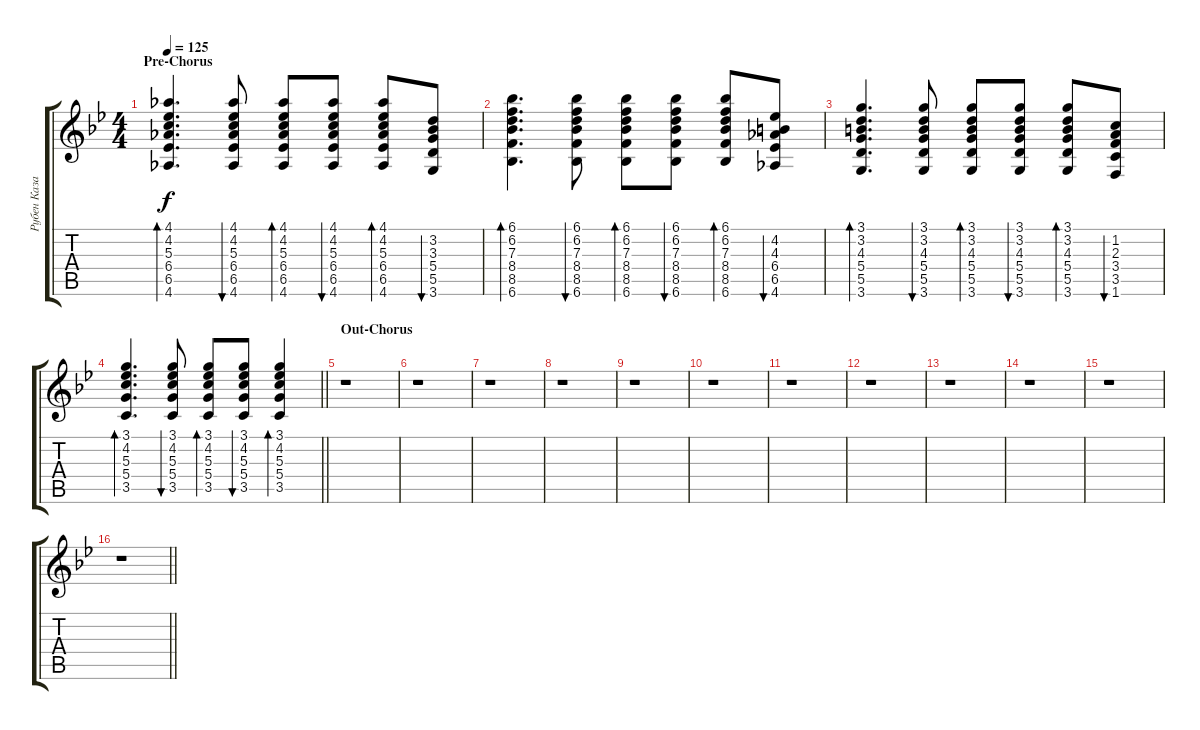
\track ("Рубен Казарьян" "Рубен Каза") {instrument acousticguitarsteel}
\staff {score tabs}
\tuning (E4 B3 G3 D3 A2 E2) {hide}
\ts (4 4)
\section ("" "Pre-Chorus")
\tempo 125
\clef g2
\ks bb
(4.1 4.2 5.3 6.4 6.5 4.6).4{d bd 30 dy f} (4.1 4.2 5.3 6.4 6.5 4.6).8{bu 30} (4.1 4.2 5.3 6.4 6.5 4.6).8{bd 30} (4.1 4.2 5.3 6.4 6.5 4.6).8{bu 30} (4.1 4.2 5.3 6.4 6.5 4.6).8{bd 30} (3.2 3.3 5.4 5.5 3.6).8{bu 30} |
(6.1 6.2 7.3 8.4 8.5 6.6).4{d bd 30} (6.1 6.2 7.3 8.4 8.5 6.6).8{bu 30} (6.1 6.2 7.3 8.4 8.5 6.6).8{bd 30} (6.1 6.2 7.3 8.4 8.5 6.6).8{bu 30} (6.1 6.2 7.3 8.4 8.5 6.6).8{bd 30} (4.2 4.3 6.4 6.5 4.6).8{bu 30} |
(3.1 3.2 4.3 5.4 5.5 3.6).4{d bd 30} (3.1 3.2 4.3 5.4 5.5 3.6).8{bu 30} (3.1 3.2 4.3 5.4 5.5 3.6).8{bd 30} (3.1 3.2 4.3 5.4 5.5 3.6).8{bu 30} (3.1 3.2 4.3 5.4 5.5 3.6).8{bd 30} (1.2 2.3 3.4 3.5 1.6).8{bu 30} |
\barLineRight lightlight
(3.1 4.2 5.3 5.4 3.5).4{d bd 30} (3.1 4.2 5.3 5.4 3.5).8{bu 30} (3.1 4.2 5.3 5.4 3.5).8{bd 30} (3.1 4.2 5.3 5.4 3.5).8{bu 30} (3.1 4.2 5.3 5.4 3.5).4{bd 30} |
\section ("" "Out-Chorus")
r.1 |
r.1 |
r.1 |
r.1 |
r.1 |
r.1 |
r.1 |
r.1 |
r.1 |
r.1 |
r.1 |
\barLineRight lightlight
r.1
